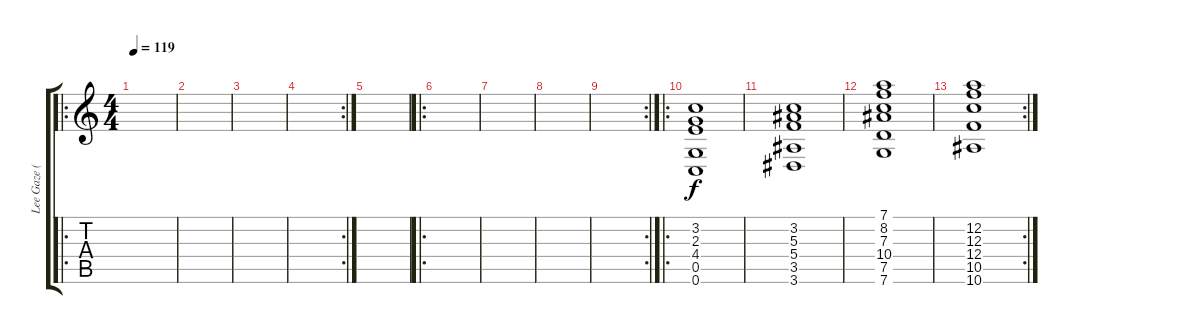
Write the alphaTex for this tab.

\track ("Lee Gaze (Clean)" "Lee Gaze (") {instrument electricguitarclean}
\staff {score tabs}
\tuning (D4 A3 F3 C3 G2 C2) {hide}
\ro
\ts (4 4)
\tempo 119
\clef g2
\ks c
|
|
|
\rc 2
|
|
\ro
|
|
|
\rc 2
|
\ro
(3.2 2.3 4.4 0.5 0.6).1 |
(3.2 5.3 5.4 3.5 3.6).1 |
(7.1 8.2 7.3 10.4 7.5 7.6).1 |
\rc 2
(12.2 12.3 12.4 10.5 10.6).1
